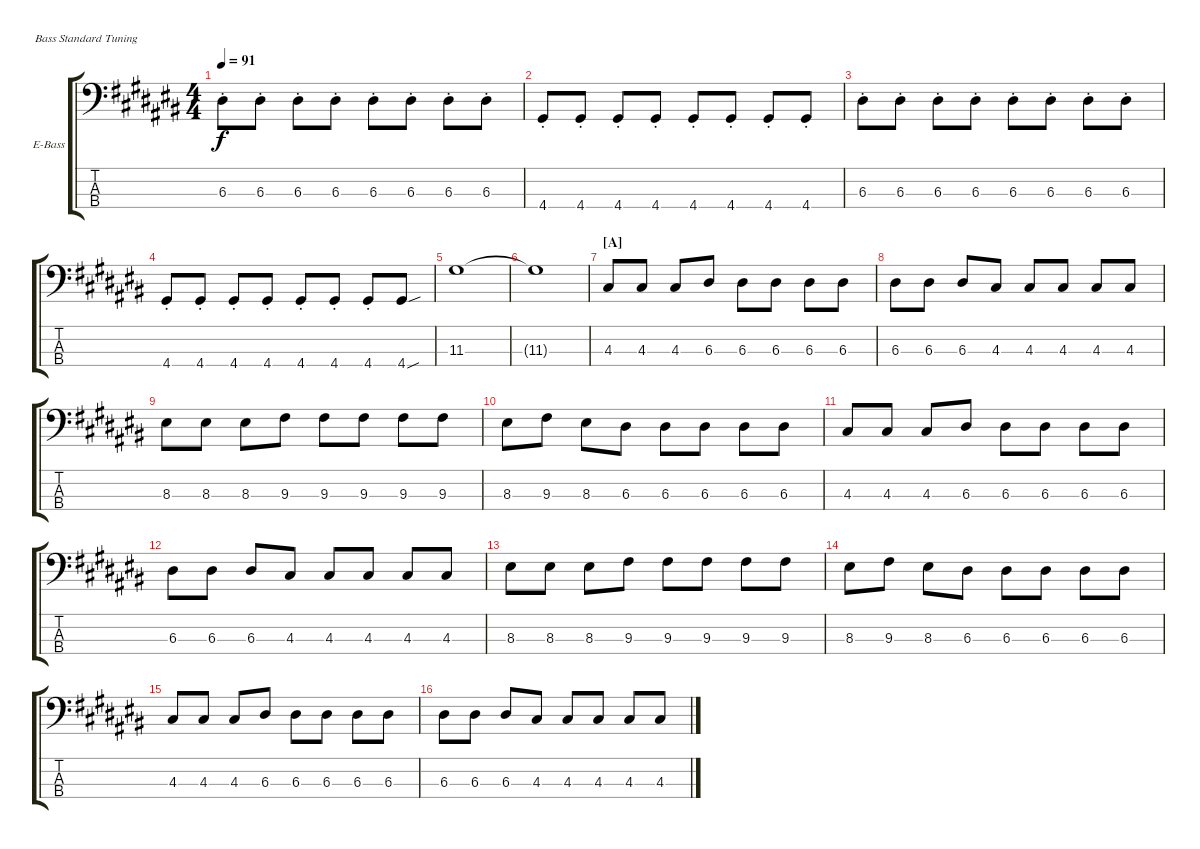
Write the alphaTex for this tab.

\bracketExtendMode groupsimilarinstruments
\firstSystemTrackNameOrientation horizontal
\otherSystemsTrackNameOrientation horizontal
\track ("Nikolai Fraiture" "E-Bass") {instrument electricbasspick}
\staff {score tabs}
\tuning (G2 D2 A1 E1)
\ts (4 4)
\tempo 91
\clef f4
\ks c#
6.3{st}.8{dy f} 6.3{st}.8 6.3{st}.8 6.3{st}.8 6.3{st}.8 6.3{st}.8 6.3{st}.8 6.3{st}.8 |
4.4{st}.8 4.4{st}.8 4.4{st}.8 4.4{st}.8 4.4{st}.8 4.4{st}.8 4.4{st}.8 4.4{st}.8 |
6.3{st}.8 6.3{st}.8 6.3{st}.8 6.3{st}.8 6.3{st}.8 6.3{st}.8 6.3{st}.8 6.3{st}.8 |
4.4{st}.8 4.4{st}.8 4.4{st}.8 4.4{st}.8 4.4{st}.8 4.4{st}.8 4.4{st}.8 4.4{sou}.8 |
11.3.1 |
11.3{t}.1 |
\section ("A" "")
4.3.8 4.3.8 4.3.8 6.3.8 6.3.8 6.3.8 6.3.8 6.3.8 |
6.3.8 6.3.8 6.3.8 4.3.8 4.3.8 4.3.8 4.3.8 4.3.8 |
8.3.8 8.3.8 8.3.8 9.3.8 9.3.8 9.3.8 9.3.8 9.3.8 |
8.3.8 9.3.8 8.3.8 6.3.8 6.3.8 6.3.8 6.3.8 6.3.8 |
4.3.8 4.3.8 4.3.8 6.3.8 6.3.8 6.3.8 6.3.8 6.3.8 |
6.3.8 6.3.8 6.3.8 4.3.8 4.3.8 4.3.8 4.3.8 4.3.8 |
8.3.8 8.3.8 8.3.8 9.3.8 9.3.8 9.3.8 9.3.8 9.3.8 |
8.3.8 9.3.8 8.3.8 6.3.8 6.3.8 6.3.8 6.3.8 6.3.8 |
4.3.8 4.3.8 4.3.8 6.3.8 6.3.8 6.3.8 6.3.8 6.3.8 |
6.3.8 6.3.8 6.3.8 4.3.8 4.3.8 4.3.8 4.3.8 4.3.8
